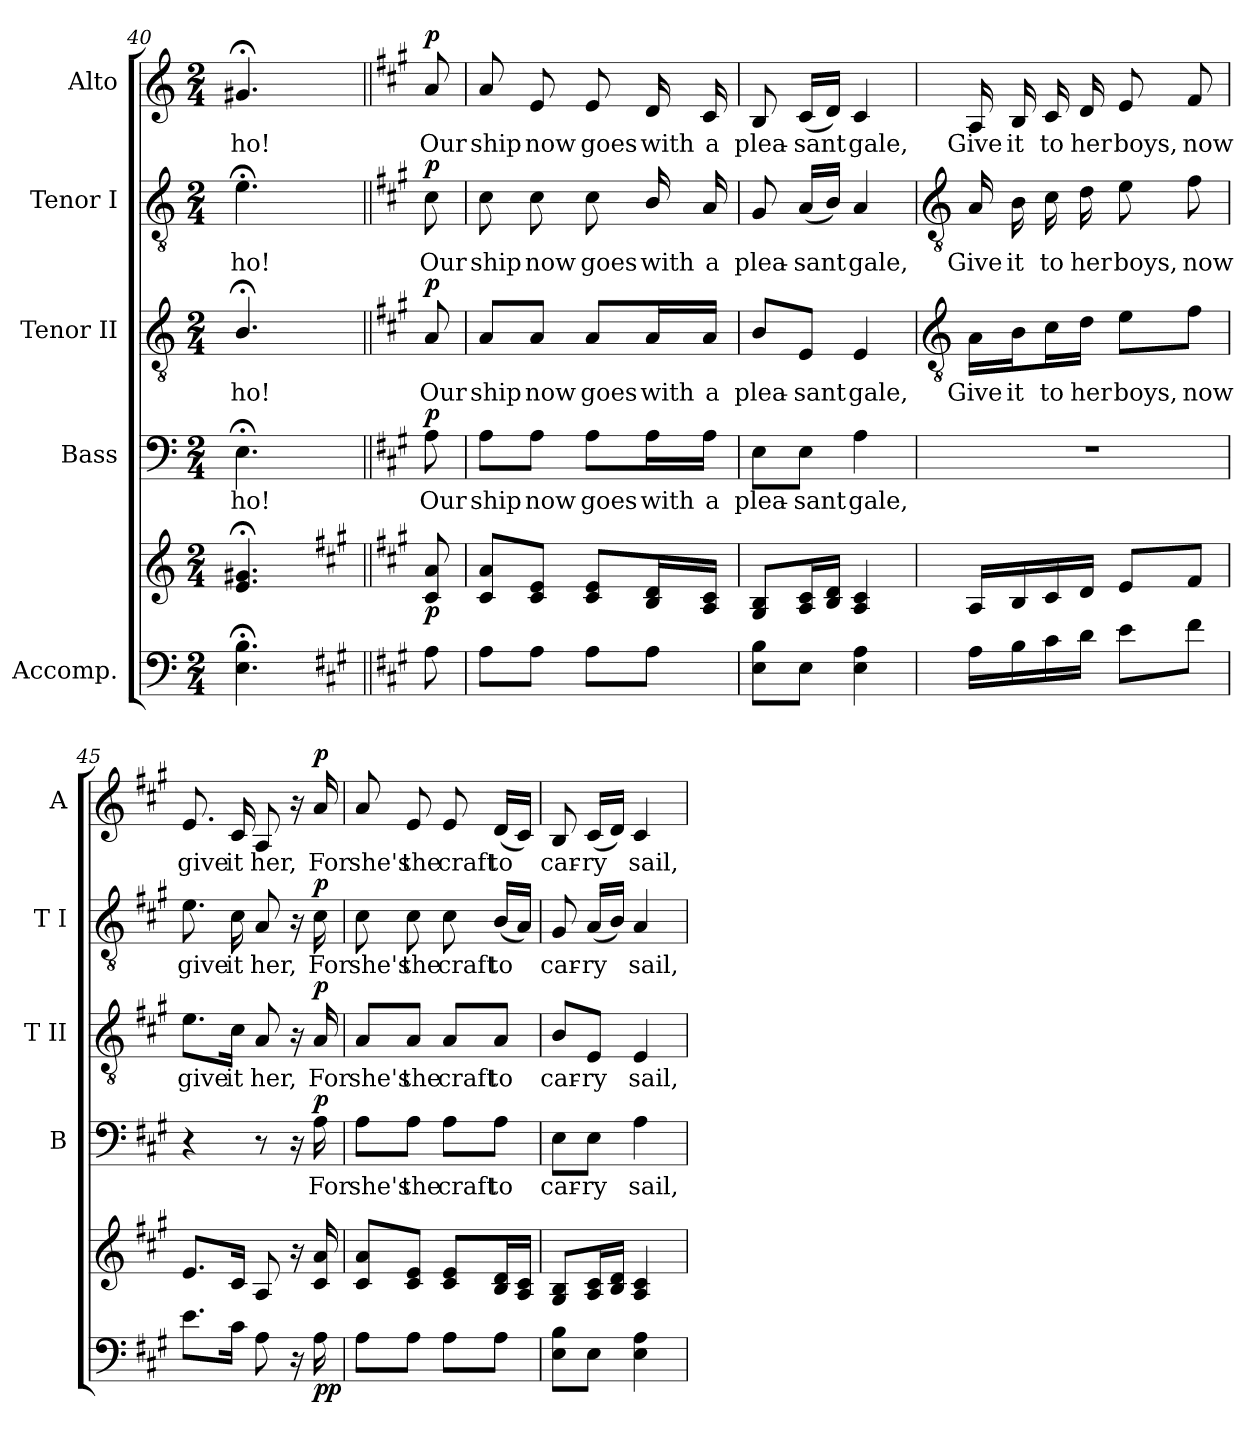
**kern	**kern	**dynam	**kern	**text	**dynam	**kern	**text	**dynam	**kern	**text	**dynam	**kern	**text	**dynam
*part5	*part5	*part5	*part4	*part4	*part4	*part3	*part3	*part3	*part2	*part2	*part2	*part1	*part1	*part1
*staff6	*staff5	*staff5/6	*staff4	*staff4	*staff4	*staff3	*staff3	*staff3	*staff2	*staff2	*staff2	*staff1	*staff1	*staff1
*I"Accomp.	*	*	*I"Bass	*	*	*I"Tenor II	*	*	*I"Tenor I	*	*	*I"Alto	*	*
*	*	*	*I'B	*	*	*I'T II	*	*	*I'T I	*	*	*I'A	*	*
*clefF4	*clefG2	*	*clefF4	*	*	*clefGv2	*	*	*clefGv2	*	*	*clefG2	*	*
*k[]	*k[]	*	*k[]	*	*	*k[]	*	*	*k[]	*	*	*k[]	*	*
*C:	*C:	*	*C:	*	*	*C:	*	*	*C:	*	*	*C:	*	*
*M2/4	*M2/4	*	*M2/4	*	*	*M2/4	*	*	*M2/4	*	*	*M2/4	*	*
=40	=40	=40	=40	=40	=40	=40	=40	=40	=40	=40	=40	=40	=40	=40
!	!	!	!	!LO:LY:b	!	!	!LO:LY:b	!	!	!LO:LY:b	!	!	!LO:LY:b	!
4.E;< 4.B;<	4.e;< 4.g#X;<	.	4.E;<	ho!	.	4.B;</	ho!	.	4.e;<	ho!	.	4.g#X;<	ho!	.
*k[f#c#g#]	*k[f#c#g#]	*	*	*	*	*	*	*	*	*	*	*	*	*
*A:	*A:	*	*	*	*	*	*	*	*	*	*	*	*	*
=41||	=41||	=41||	=41||	=41||	=41||	=41||	=41||	=41||	=41||	=41||	=41||	=41||	=41||	=41||
*	*	*	*k[f#c#g#]	*	*	*k[f#c#g#]	*	*	*k[f#c#g#]	*	*	*k[f#c#g#]	*	*
*	*	*	*A:	*	*	*A:	*	*	*A:	*	*	*A:	*	*
!	!	!LO:DY:b	!	!LO:LY:b	!LO:DY:b	!	!LO:LY:b	!LO:DY:b	!	!LO:LY:b	!LO:DY:b	!	!LO:LY:b	!LO:DY:b
8A	8c# 8a	p	8A	Our	p	8A	Our	p	8c#	Our	p	8a	Our	p
=42	=42	=42	=42	=42	=42	=42	=42	=42	=42	=42	=42	=42	=42	=42
!	!	!	!	!LO:LY:b	!	!	!LO:LY:b	!	!	!LO:LY:b	!	!	!LO:LY:b	!
8AL	8c# 8aL	.	8A\L	ship	.	8A/L	ship	.	8c#	ship	.	8a	ship	.
!	!	!	!	!LO:LY:b	!	!	!LO:LY:b	!	!	!LO:LY:b	!	!	!LO:LY:b	!
8AJ	8c# 8eJ	.	8A\J	now	.	8A/J	now	.	8c#	now	.	8e	now	.
!	!	!	!	!LO:LY:b	!	!	!LO:LY:b	!	!	!LO:LY:b	!	!	!LO:LY:b	!
8AL	8c# 8eL	.	8A\L	goes	.	8A/L	goes	.	8c#	goes	.	8e	goes	.
!	!	!	!	!LO:LY:b	!	!	!LO:LY:b	!	!	!LO:LY:b	!	!	!LO:LY:b	!
8AJ	16B 16dL	.	16A\L	with	.	16A/L	with	.	16B/	with	.	16d	with	.
!	!	!	!	!LO:LY:b	!	!	!LO:LY:b	!	!	!LO:LY:b	!	!	!LO:LY:b	!
.	16A 16c#JJ	.	16A\JJ	a	.	16A/JJ	a	.	16A	a	.	16c#	a	.
=43	=43	=43	=43	=43	=43	=43	=43	=43	=43	=43	=43	=43	=43	=43
!	!	!	!	!LO:LY:b	!	!	!LO:LY:b	!	!	!LO:LY:b	!	!	!LO:LY:b	!
8E 8BL	8G# 8BL	.	8E\L	plea-	.	8B/L	plea-	.	8G#	plea-	.	8B	plea-	.
!	!	!	!	!LO:LY:b	!	!	!LO:LY:b	!	!	!LO:LY:b	!	!	!LO:LY:b	!
8EJ	16A 16c#L	.	8E\J	-sant	.	8E/J	-sant	.	(<16ALL	-sant	.	(<16c#LL	-sant	.
.	16B 16dJJ	.	.	.	.	.	.	.	16BJJ)	.	.	16dJJ)	.	.
!	!	!	!	!LO:LY:b	!	!	!LO:LY:b	!	!	!LO:LY:b	!	!	!LO:LY:b	!
4E 4A	4A 4c#	.	4A	gale,	.	4E	gale,	.	4A	gale,	.	4c#	gale,	.
!!LO:LB:g=z
=44	=44	=44	=44	=44	=44	=44	=44	=44	=44	=44	=44	=44	=44	=44
*	*	*	*	*	*	*clefGv2	*	*	*clefGv2	*	*	*	*	*
!	!	!	!LO:N:vis=1	!	!	!	!LO:LY:b	!	!	!LO:LY:b	!	!	!LO:LY:b	!
16ALL	16ALL	.	2r	.	.	16A\LL	Give	.	16A	Give	.	16A	Give	.
!	!	!	!	!	!	!	!LO:LY:b	!	!	!LO:LY:b	!	!	!LO:LY:b	!
16B	16B	.	.	.	.	16B\J	it	.	16B	it	.	16B	it	.
!	!	!	!	!	!	!	!LO:LY:b	!	!	!LO:LY:b	!	!	!LO:LY:b	!
16c#	16c#	.	.	.	.	16c#\L	to	.	16c#	to	.	16c#	to	.
!	!	!	!	!	!	!	!LO:LY:b	!	!	!LO:LY:b	!	!	!LO:LY:b	!
16dJJ	16dJJ	.	.	.	.	16d\JJ	her	.	16d	her	.	16d	her	.
!	!	!	!	!	!	!	!LO:LY:b	!	!	!LO:LY:b	!	!	!LO:LY:b	!
8eL	8eL	.	.	.	.	8e\L	boys,	.	8e	boys,	.	8e	boys,	.
!	!	!	!	!	!	!	!LO:LY:b	!	!	!LO:LY:b	!	!	!LO:LY:b	!
8f#J	8f#J	.	.	.	.	8f#\J	now	.	8f#	now	.	8f#	now	.
=45	=45	=45	=45	=45	=45	=45	=45	=45	=45	=45	=45	=45	=45	=45
!	!	!	!	!	!	!	!LO:LY:b	!	!	!LO:LY:b	!	!	!LO:LY:b	!
8.eL	8.eL	.	4r	.	.	8.e\L	give	.	8.e	give	.	8.e	give	.
!	!	!	!	!	!	!	!LO:LY:b	!	!	!LO:LY:b	!	!	!LO:LY:b	!
16c#J	16c#J	.	.	.	.	16c#\Jk	it	.	16c#	it	.	16c#	it	.
!	!	!	!	!	!	!	!LO:LY:b	!	!	!LO:LY:b	!	!	!LO:LY:b	!
8A	8A	.	8r	.	.	8A	her,	.	8A	her,	.	8A	her,	.
16r	16r	.	16r	.	.	16r	.	.	16r	.	.	16r	.	.
!	!	!LO:DY:b=2	!	!LO:LY:b	!	!	!LO:LY:b	!	!	!LO:LY:b	!	!	!LO:LY:b	!
!	!	!LO:DY:n=1:b	!	!	!LO:DY:b	!	!	!LO:DY:b	!	!	!LO:DY:b	!	!	!LO:DY:b
16A	16c# 16a	p p	16A	For	p	16A	For	p	16c#	For	p	16a	For	p
=46	=46	=46	=46	=46	=46	=46	=46	=46	=46	=46	=46	=46	=46	=46
!	!	!	!	!LO:LY:b	!	!	!LO:LY:b	!	!	!LO:LY:b	!	!	!LO:LY:b	!
8AL	8c# 8aL	.	8A\L	she's	.	8A/L	she's	.	8c#	she's	.	8a	she's	.
!	!	!	!	!LO:LY:b	!	!	!LO:LY:b	!	!	!LO:LY:b	!	!	!LO:LY:b	!
8AJ	8c# 8eJ	.	8A\J	the	.	8A/J	the	.	8c#	the	.	8e	the	.
!	!	!	!	!LO:LY:b	!	!	!LO:LY:b	!	!	!LO:LY:b	!	!	!LO:LY:b	!
8AL	8c# 8eL	.	8A\L	craft	.	8A/L	craft	.	8c#	craft	.	8e	craft	.
!	!	!	!	!LO:LY:b	!	!	!LO:LY:b	!	!	!LO:LY:b	!	!	!LO:LY:b	!
8AJ	16B 16dL	.	8A\J	to	.	8A/J	to	.	(<16BLL	to	.	(<16dLL	to	.
.	16A 16c#JJ	.	.	.	.	.	.	.	16AJJ)	.	.	16c#JJ)	.	.
=47	=47	=47	=47	=47	=47	=47	=47	=47	=47	=47	=47	=47	=47	=47
!	!	!	!	!LO:LY:b	!	!	!LO:LY:b	!	!	!LO:LY:b	!	!	!LO:LY:b	!
8E 8BL	8G# 8BL	.	8E\L	car-	.	8B/L	car-	.	8G#	car-	.	8B	car-	.
!	!	!	!	!LO:LY:b	!	!	!LO:LY:b	!	!	!LO:LY:b	!	!	!LO:LY:b	!
8EJ	16A 16c#L	.	8E\J	-ry	.	8E/J	-ry	.	(<16ALL	-ry	.	(<16c#LL	-ry	.
.	16B 16dJJ	.	.	.	.	.	.	.	16BJJ)	.	.	16dJJ)	.	.
!	!	!	!	!LO:LY:b	!	!	!LO:LY:b	!	!	!LO:LY:b	!	!	!LO:LY:b	!
4E 4A	4A 4c#	.	4A	sail,	.	4E	sail,	.	4A	sail,	.	4c#	sail,	.
=	=	=	=	=	=	=	=	=	=	=	=	=	=	=
*-	*-	*-	*-	*-	*-	*-	*-	*-	*-	*-	*-	*-	*-	*-
